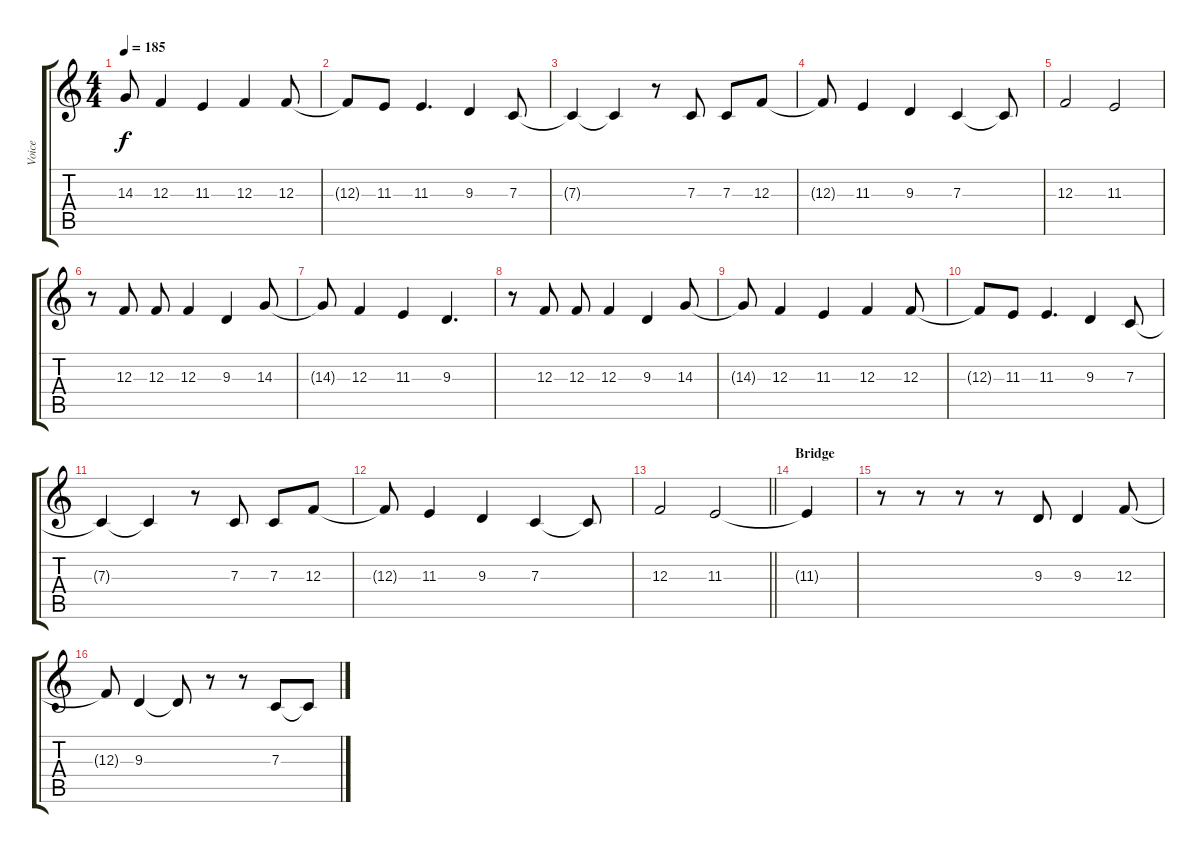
\track ("Voice" "Voice") {instrument lead2sawtooth}
\staff {score tabs}
\tuning (D4 A3 F3 C3 G2 C2) {hide}
\ts (4 4)
\tempo 185
\clef g2
\ks c
14.3{t}.8{dy f} 12.3.4 11.3.4 12.3.4 12.3.8 |
12.3{t}.8 11.3.8 11.3.4{d} 9.3.4 7.3.8 |
7.3{t}.4 7.3{t}.4 r.8 7.3.8 7.3.8 12.3.8 |
12.3{t}.8 11.3.4 9.3.4 7.3.4 7.3{t}.8 |
12.3.2 11.3.2 |
r.8 12.3.8 12.3.8 12.3.4 9.3.4 14.3.8 |
14.3{t}.8 12.3.4 11.3.4 9.3.4{d} |
r.8 12.3.8 12.3.8 12.3.4 9.3.4 14.3.8 |
14.3{t}.8 12.3.4 11.3.4 12.3.4 12.3.8 |
12.3{t}.8 11.3.8 11.3.4{d} 9.3.4 7.3.8 |
7.3{t}.4 7.3{t}.4 r.8 7.3.8 7.3.8 12.3.8 |
12.3{t}.8 11.3.4 9.3.4 7.3.4 7.3{t}.8 |
\barLineRight lightlight
12.3.2 11.3.2 |
\section ("" "Bridge")
11.3{t}.4 |
r.8 r.8 r.8 r.8 9.3.8 9.3.4 12.3.8 |
12.3{t}.8 9.3.4 9.3{t}.8 r.8 r.8 7.3.8 7.3{t}.8
